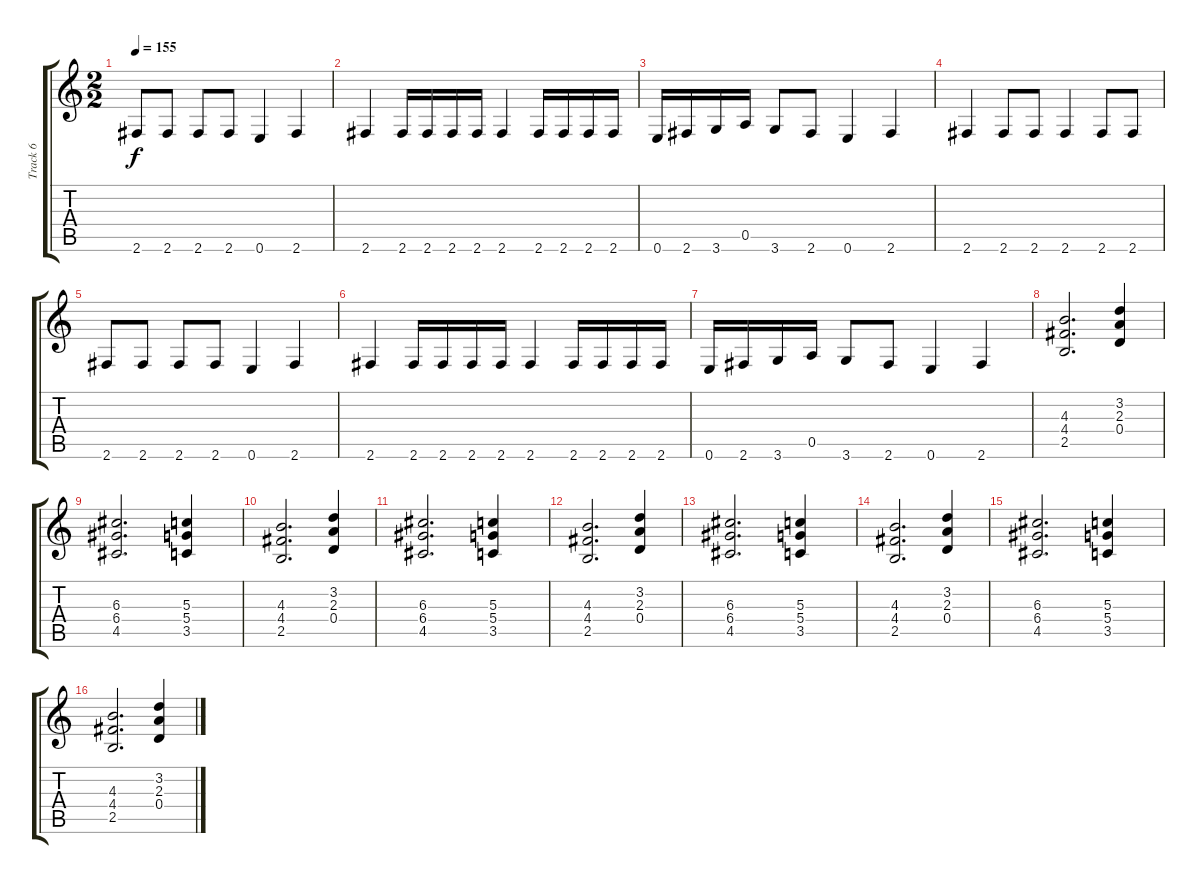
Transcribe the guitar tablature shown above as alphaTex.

\track ("Track 6" "Track 6") {instrument overdrivenguitar}
\staff {score tabs}
\tuning (E4 B3 G3 D3 A2 E2) {hide}
\ts (2 2)
\tempo 155
\clef g2
\ks c
2.6.8{dy f} 2.6.8 2.6.8 2.6.8 0.6.4 2.6.4 |
2.6.4 2.6.16 2.6.16 2.6.16 2.6.16 2.6.4 2.6.16 2.6.16 2.6.16 2.6.16 |
0.6.16 2.6.16 3.6.16 0.5.16 3.6.8 2.6.8 0.6.4 2.6.4 |
2.6.4 2.6.8 2.6.8 2.6.4 2.6.8 2.6.8 |
2.6.8 2.6.8 2.6.8 2.6.8 0.6.4 2.6.4 |
2.6.4 2.6.16 2.6.16 2.6.16 2.6.16 2.6.4 2.6.16 2.6.16 2.6.16 2.6.16 |
0.6.16 2.6.16 3.6.16 0.5.16 3.6.8 2.6.8 0.6.4 2.6.4 |
(4.3 4.4 2.5).2{d} (3.2 2.3 0.4).4 |
(6.3 6.4 4.5).2{d} (5.3 5.4 3.5).4 |
(4.3 4.4 2.5).2{d} (3.2 2.3 0.4).4 |
(6.3 6.4 4.5).2{d} (5.3 5.4 3.5).4 |
(4.3 4.4 2.5).2{d} (3.2 2.3 0.4).4 |
(6.3 6.4 4.5).2{d} (5.3 5.4 3.5).4 |
(4.3 4.4 2.5).2{d} (3.2 2.3 0.4).4 |
(6.3 6.4 4.5).2{d} (5.3 5.4 3.5).4 |
(4.3 4.4 2.5).2{d} (3.2 2.3 0.4).4
